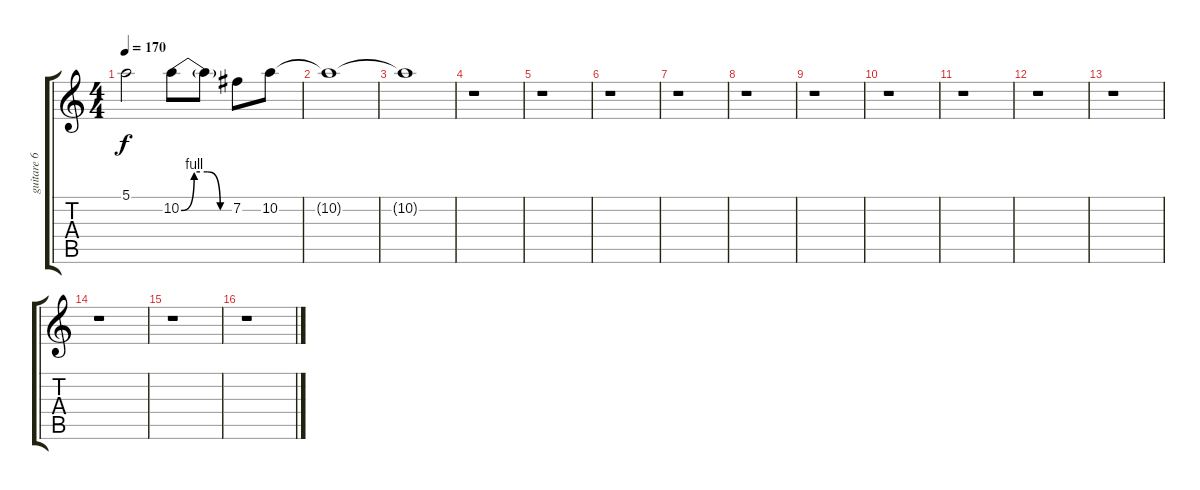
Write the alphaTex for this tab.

\track ("guitare 6" "guitare 6") {instrument electricguitarclean}
\staff {score tabs}
\tuning (E4 B3 G3 D3 A2 E2) {hide}
\ts (4 4)
\tempo 170
\clef g2
\ks c
5.1{t}.2{dy f} 10.2{be (custom 0 0 15 4 30 4 45 0 60 0)}.8 10.2{t}.8 7.2.8 10.2.8 |
10.2{t}.1 |
10.2{t}.1 |
r.1 |
r.1 |
r.1 |
r.1 |
r.1 |
r.1 |
r.1 |
r.1 |
r.1 |
r.1 |
r.1 |
r.1 |
r.1
